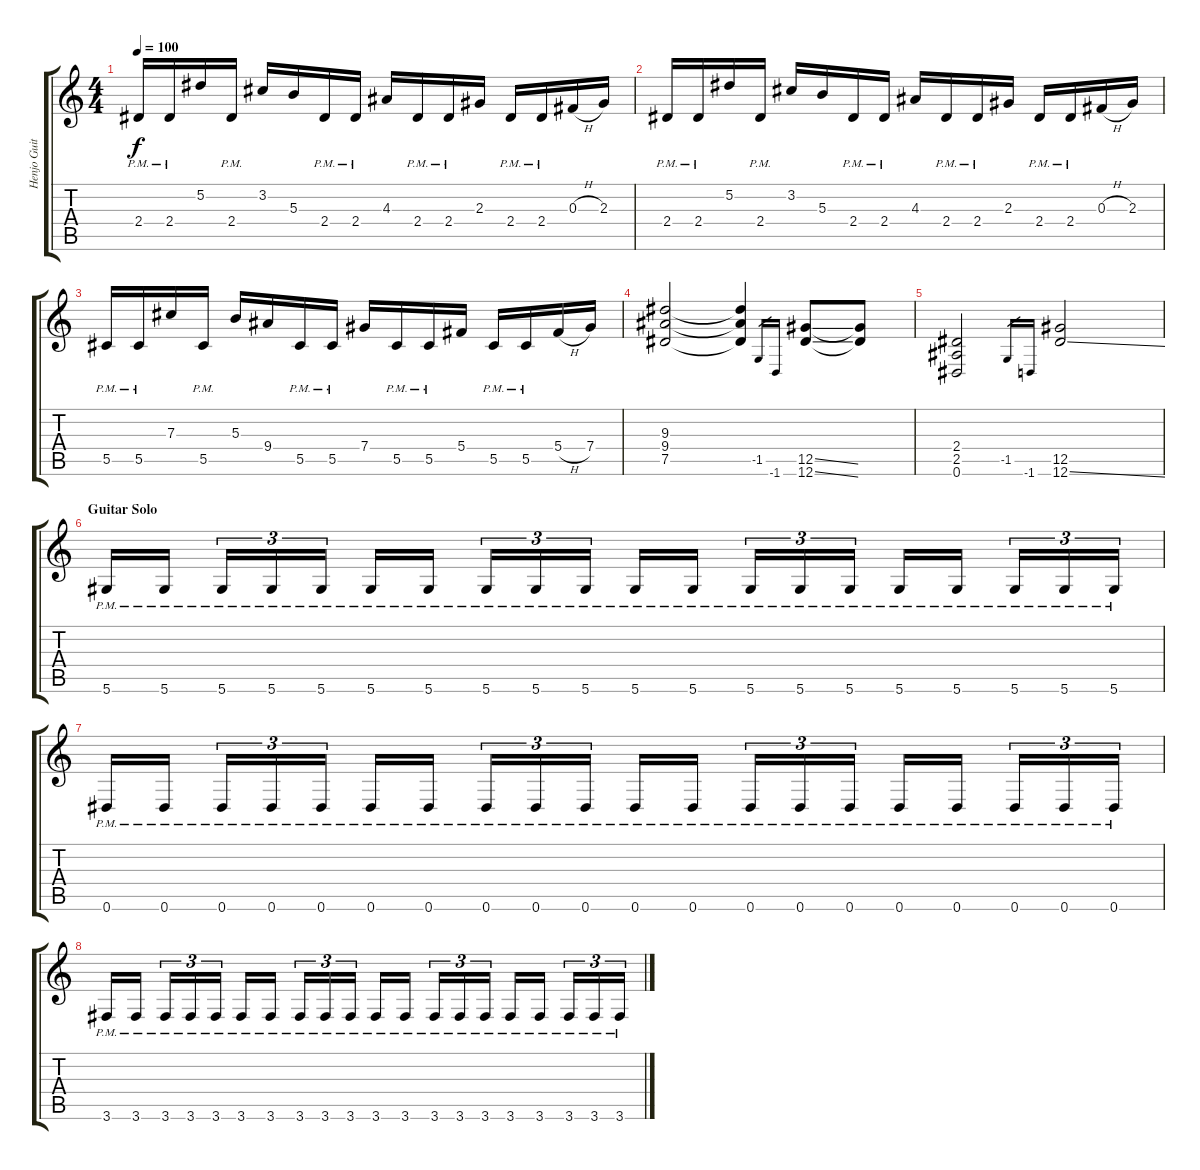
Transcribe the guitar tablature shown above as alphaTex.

\track ("Henjo Guitar" "Henjo Guit") {instrument distortionguitar}
\staff {score tabs}
\tuning (Eb4 Bb3 Gb3 Db3 Ab2 Eb2) {hide}
\ts (4 4)
\tempo 100
\clef g2
\ks c
2.4{pm}.16{dy f} 2.4{pm}.16 5.2.16 2.4{pm}.16 3.2.16 5.3.16 2.4{pm}.16 2.4{pm}.16 4.3.16 2.4{pm}.16 2.4{pm}.16 2.3.16 2.4{pm}.16 2.4{pm}.16 0.3{h}.16 2.3.16 |
2.4{pm}.16 2.4{pm}.16 5.2.16 2.4{pm}.16 3.2.16 5.3.16 2.4{pm}.16 2.4{pm}.16 4.3.16 2.4{pm}.16 2.4{pm}.16 2.3.16 2.4{pm}.16 2.4{pm}.16 0.3{h}.16 2.3.16 |
5.5{pm}.16 5.5{pm}.16 7.3.16 5.5{pm}.16 5.3.16 9.4.16 5.5{pm}.16 5.5{pm}.16 7.4.16 5.5{pm}.16 5.5{pm}.16 5.4.16 5.5{pm}.16 5.5{pm}.16 5.4{h}.16 7.4.16 |
(9.3 9.4 7.5).2 (9.3{t} 9.4{t} 7.5{t}).4 -1.5.16{gr} -1.6.16{gr} (12.5{ss} 12.6{ss}).8 (12.5{t} 12.6{t}).8 |
(2.4 2.5 0.6).2 -1.5.16{gr} -1.6.16{gr} (12.5 12.6{ss}).2 |
\section ("" "Guitar Solo")
5.6{pm}.16 5.6{pm}.16 5.6{pm}.16{tu (3 2)} 5.6{pm}.16{tu (3 2)} 5.6{pm}.16{tu (3 2)} 5.6{pm}.16 5.6{pm}.16 5.6{pm}.16{tu (3 2)} 5.6{pm}.16{tu (3 2)} 5.6{pm}.16{tu (3 2)} 5.6{pm}.16 5.6{pm}.16 5.6{pm}.16{tu (3 2)} 5.6{pm}.16{tu (3 2)} 5.6{pm}.16{tu (3 2)} 5.6{pm}.16 5.6{pm}.16 5.6{pm}.16{tu (3 2)} 5.6{pm}.16{tu (3 2)} 5.6{pm}.16{tu (3 2)} |
0.6{pm}.16 0.6{pm}.16 0.6{pm}.16{tu (3 2)} 0.6{pm}.16{tu (3 2)} 0.6{pm}.16{tu (3 2)} 0.6{pm}.16 0.6{pm}.16 0.6{pm}.16{tu (3 2)} 0.6{pm}.16{tu (3 2)} 0.6{pm}.16{tu (3 2)} 0.6{pm}.16 0.6{pm}.16 0.6{pm}.16{tu (3 2)} 0.6{pm}.16{tu (3 2)} 0.6{pm}.16{tu (3 2)} 0.6{pm}.16 0.6{pm}.16 0.6{pm}.16{tu (3 2)} 0.6{pm}.16{tu (3 2)} 0.6{pm}.16{tu (3 2)} |
3.6{pm}.16 3.6{pm}.16 3.6{pm}.16{tu (3 2)} 3.6{pm}.16{tu (3 2)} 3.6{pm}.16{tu (3 2)} 3.6{pm}.16 3.6{pm}.16 3.6{pm}.16{tu (3 2)} 3.6{pm}.16{tu (3 2)} 3.6{pm}.16{tu (3 2)} 3.6{pm}.16 3.6{pm}.16 3.6{pm}.16{tu (3 2)} 3.6{pm}.16{tu (3 2)} 3.6{pm}.16{tu (3 2)} 3.6{pm}.16 3.6{pm}.16 3.6{pm}.16{tu (3 2)} 3.6{pm}.16{tu (3 2)} 3.6{pm}.16{tu (3 2)}
